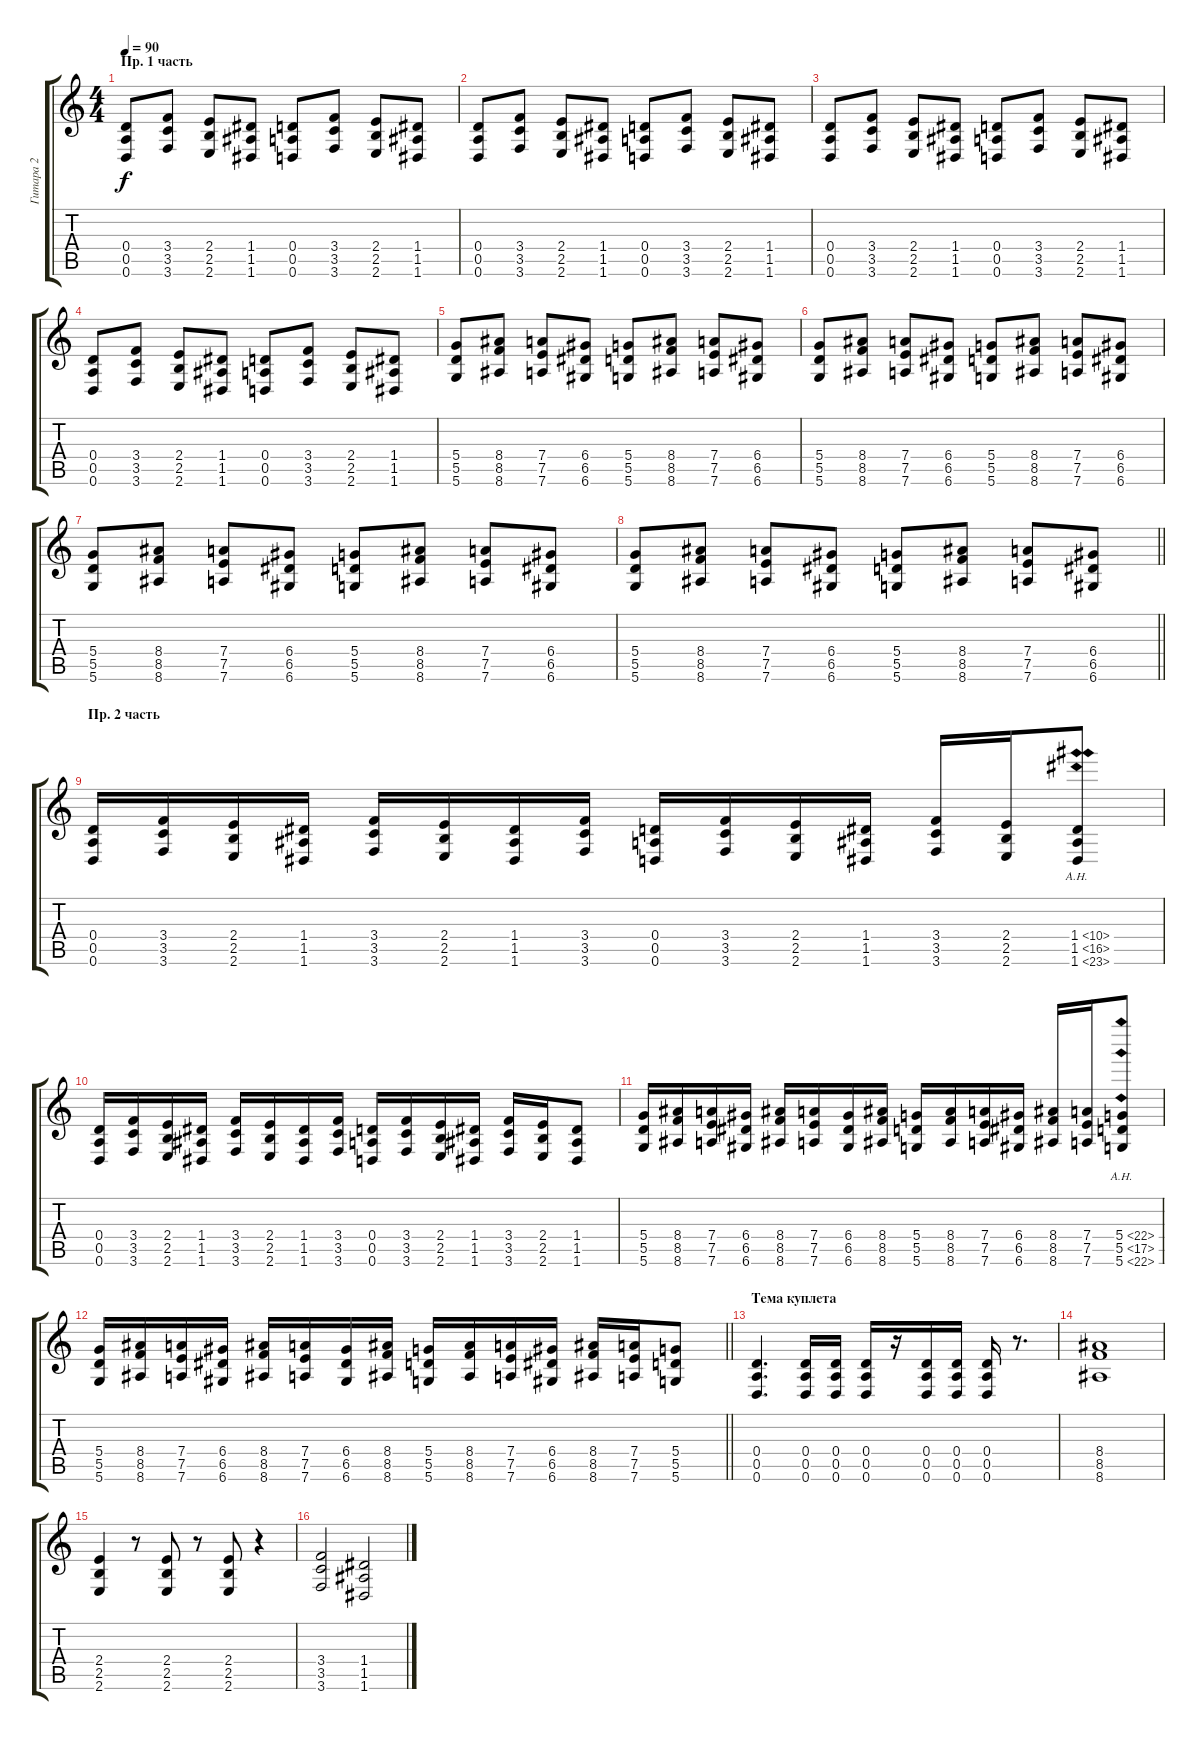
\track ("Гитара 2" "Гитара 2") {instrument overdrivenguitar}
\staff {score tabs}
\tuning (E4 B3 G3 D3 A2 D2) {hide}
\ts (4 4)
\section ("" "Пр. 1 часть")
\tempo 90
\clef g2
\ks c
(0.4 0.5 0.6).8{dy f} (3.4 3.5 3.6).8 (2.4 2.5 2.6).8 (1.4 1.5 1.6).8 (0.4 0.5 0.6).8 (3.4 3.5 3.6).8 (2.4 2.5 2.6).8 (1.4 1.5 1.6).8 |
(0.4 0.5 0.6).8 (3.4 3.5 3.6).8 (2.4 2.5 2.6).8 (1.4 1.5 1.6).8 (0.4 0.5 0.6).8 (3.4 3.5 3.6).8 (2.4 2.5 2.6).8 (1.4 1.5 1.6).8 |
(0.4 0.5 0.6).8 (3.4 3.5 3.6).8 (2.4 2.5 2.6).8 (1.4 1.5 1.6).8 (0.4 0.5 0.6).8 (3.4 3.5 3.6).8 (2.4 2.5 2.6).8 (1.4 1.5 1.6).8 |
(0.4 0.5 0.6).8 (3.4 3.5 3.6).8 (2.4 2.5 2.6).8 (1.4 1.5 1.6).8 (0.4 0.5 0.6).8 (3.4 3.5 3.6).8 (2.4 2.5 2.6).8 (1.4 1.5 1.6).8 |
(5.4 5.5 5.6).8 (8.4 8.5 8.6).8 (7.4 7.5 7.6).8 (6.4 6.5 6.6).8 (5.4 5.5 5.6).8 (8.4 8.5 8.6).8 (7.4 7.5 7.6).8 (6.4 6.5 6.6).8 |
(5.4 5.5 5.6).8 (8.4 8.5 8.6).8 (7.4 7.5 7.6).8 (6.4 6.5 6.6).8 (5.4 5.5 5.6).8 (8.4 8.5 8.6).8 (7.4 7.5 7.6).8 (6.4 6.5 6.6).8 |
(5.4 5.5 5.6).8 (8.4 8.5 8.6).8 (7.4 7.5 7.6).8 (6.4 6.5 6.6).8 (5.4 5.5 5.6).8 (8.4 8.5 8.6).8 (7.4 7.5 7.6).8 (6.4 6.5 6.6).8 |
\barLineRight lightlight
(5.4 5.5 5.6).8 (8.4 8.5 8.6).8 (7.4 7.5 7.6).8 (6.4 6.5 6.6).8 (5.4 5.5 5.6).8 (8.4 8.5 8.6).8 (7.4 7.5 7.6).8 (6.4 6.5 6.6).8 |
\section ("" "Пр. 2 часть")
(0.4 0.5 0.6).16 (3.4 3.5 3.6).16 (2.4 2.5 2.6).16 (1.4 1.5 1.6).16 (3.4 3.5 3.6).16 (2.4 2.5 2.6).16 (1.4 1.5 1.6).16 (3.4 3.5 3.6).16 (0.4 0.5 0.6).16 (3.4 3.5 3.6).16 (2.4 2.5 2.6).16 (1.4 1.5 1.6).16 (3.4 3.5 3.6).16 (2.4 2.5 2.6).16 (1.4{ah 9} 1.5{ah 15} 1.6{ah 22}).8 |
(0.4 0.5 0.6).16 (3.4 3.5 3.6).16 (2.4 2.5 2.6).16 (1.4 1.5 1.6).16 (3.4 3.5 3.6).16 (2.4 2.5 2.6).16 (1.4 1.5 1.6).16 (3.4 3.5 3.6).16 (0.4 0.5 0.6).16 (3.4 3.5 3.6).16 (2.4 2.5 2.6).16 (1.4 1.5 1.6).16 (3.4 3.5 3.6).16 (2.4 2.5 2.6).16 (1.4 1.5 1.6).8 |
(5.4 5.5 5.6).16 (8.4 8.5 8.6).16 (7.4 7.5 7.6).16 (6.4 6.5 6.6).16 (8.4 8.5 8.6).16 (7.4 7.5 7.6).16 (6.4 6.5 6.6).16 (8.4 8.5 8.6).16 (5.4 5.5 5.6).16 (8.4 8.5 8.6).16 (7.4 7.5 7.6).16 (6.4 6.5 6.6).16 (8.4 8.5 8.6).16 (7.4 7.5 7.6).16 (5.4{ah 17} 5.5{ah 12} 5.6{ah 17}).8 |
\barLineRight lightlight
(5.4 5.5 5.6).16 (8.4 8.5 8.6).16 (7.4 7.5 7.6).16 (6.4 6.5 6.6).16 (8.4 8.5 8.6).16 (7.4 7.5 7.6).16 (6.4 6.5 6.6).16 (8.4 8.5 8.6).16 (5.4 5.5 5.6).16 (8.4 8.5 8.6).16 (7.4 7.5 7.6).16 (6.4 6.5 6.6).16 (8.4 8.5 8.6).16 (7.4 7.5 7.6).16 (5.4 5.5 5.6).8 |
\section ("" "Тема куплета")
(0.4 0.5 0.6).4{d} (0.4 0.5 0.6).16 (0.4 0.5 0.6).16 (0.4 0.5 0.6).16 r.16 (0.4 0.5 0.6).16 (0.4 0.5 0.6).16 (0.4 0.5 0.6).16 r.8{d} |
(8.4 8.5 8.6).1 |
(2.4 2.5 2.6).4 r.8 (2.4 2.5 2.6).8 r.8 (2.4 2.5 2.6).8 r.4 |
(3.4 3.5 3.6).2 (1.4 1.5 1.6).2
